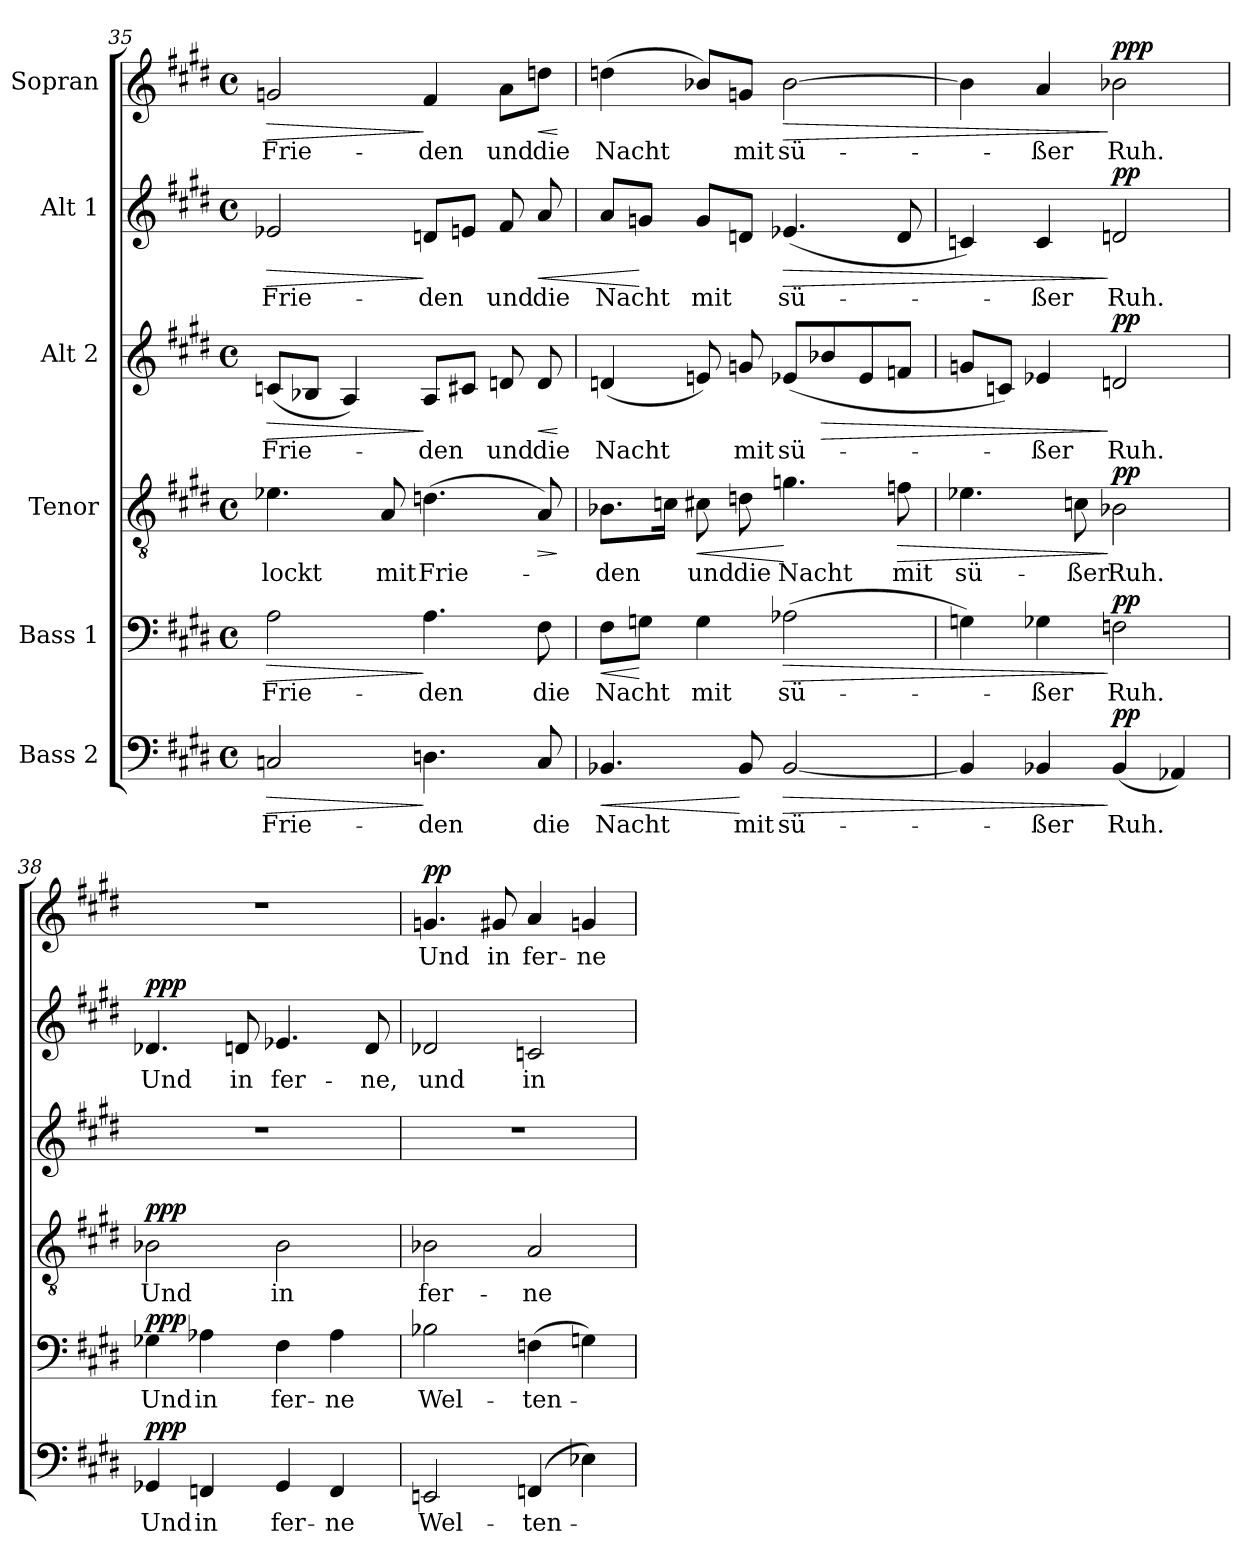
**kern	**text	**dynam	**kern	**text	**dynam	**kern	**text	**dynam	**kern	**text	**dynam	**kern	**text	**dynam	**kern	**text	**dynam
*part6	*part6	*part6	*part5	*part5	*part5	*part4	*part4	*part4	*part3	*part3	*part3	*part2	*part2	*part2	*part1	*part1	*part1
*staff6	*staff6	*staff6	*staff5	*staff5	*staff5	*staff4	*staff4	*staff4	*staff3	*staff3	*staff3	*staff2	*staff2	*staff2	*staff1	*staff1	*staff1
*I"Bass 2	*	*	*I"Bass 1	*	*	*I"Tenor	*	*	*I"Alt 2	*	*	*I"Alt 1	*	*	*I"Sopran	*	*
!!LO:PB:g=z
*clefF4	*	*	*clefF4	*	*	*clefGv2	*	*	*clefG2	*	*	*clefG2	*	*	*clefG2	*	*
*k[f#c#g#d#]	*	*	*k[f#c#g#d#]	*	*	*k[f#c#g#d#]	*	*	*k[f#c#g#d#]	*	*	*k[f#c#g#d#]	*	*	*k[f#c#g#d#]	*	*
*M4/4	*	*	*M4/4	*	*	*M4/4	*	*	*M4/4	*	*	*M4/4	*	*	*M4/4	*	*
*met(c)	*	*	*met(c)	*	*	*met(c)	*	*	*met(c)	*	*	*met(c)	*	*	*met(c)	*	*
=35	=35	=35	=35	=35	=35	=35	=35	=35	=35	=35	=35	=35	=35	=35	=35	=35	=35
!	!LO:LY:b	!LO:HP:b	!	!LO:LY:b	!LO:HP:b	!	!LO:LY:b	!	!	!LO:LY:b	!LO:HP:b	!	!LO:LY:b	!LO:HP:b	!	!LO:LY:b	!LO:HP:b
2Cn/	Frie-	>	2A\	Frie-	>	4.e-X\	lockt	.	(8cn/L	Frie-	>	2e-X/	Frie-	>	2gn/	Frie-	>
.	.	.	.	.	.	.	.	.	8B-X/J	.	.	.	.	.	.	.	.
.	.	.	.	.	.	.	.	.	4A/)	.	.	.	.	.	.	.	.
!	!	!	!	!	!	!	!LO:LY:b	!	!	!	!	!	!	!	!	!	!
.	.	.	.	.	.	8A/	mit	.	.	.	.	.	.	.	.	.	.
!	!LO:LY:b	!	!	!LO:LY:b	!	!	!LO:LY:b	!	!	!LO:LY:b	!	!	!LO:LY:b	!	!	!LO:LY:b	!
4.Dn\	-den	]	4.A\	-den	]	(4.dn\	Frie-	.	8A/L	-den	]	8dn/L	-den	]	4f#/	-den	]
.	.	.	.	.	.	.	.	.	8c#X/J	.	.	8en/J	.	.	.	.	.
!	!	!	!	!	!	!	!	!	!	!LO:LY:b	!LO:DY:a	!	!LO:LY:b	!LO:DY:a	!	!LO:LY:b	!LO:DY:a
.	.	.	.	.	.	.	.	.	8dn/	und	other-dynamics	8f#/	und	other-dynamics	8a\L	und	other-dynamics
!	!LO:LY:b	!LO:DY:a	!	!LO:LY:b	!LO:DY:a	!	!	!LO:HP:b	!	!LO:LY:b	!LO:HP:b	!	!LO:LY:b	!LO:HP:b	!	!LO:LY:b	!LO:HP:b
8C/	die	other-dynamics	8F#\	die	other-dynamics	8A/)	.	>	8d/	die	<	8a/	die	<	8ddn\J	die	<
.	.	.	.	.	.	.	.	]	.	.	[	.	.	.	.	.	[
=36	=36	=36	=36	=36	=36	=36	=36	=36	=36	=36	=36	=36	=36	=36	=36	=36	=36
!	!LO:LY:b	!LO:HP:b	!	!LO:LY:b	!LO:HP:b	!	!LO:LY:b	!	!	!LO:LY:b	!	!	!LO:LY:b	!	!	!LO:LY:b	!
4.BB-X/	Nacht	<	8F#\L	Nacht	<	8.B-X\L	-den	.	(4dn/	Nacht	.	8a/L	Nacht	.	(4ddn\	Nacht	.
.	.	.	8Gn\J	.	[	.	.	.	.	.	.	8gn/J	.	[	.	.	.
!	!	!	!	!	!	!	!	!LO:DY:a	!	!	!	!	!	!	!	!	!
.	.	.	.	.	.	16cn\Jk	.	other-dynamics	.	.	.	.	.	.	.	.	.
!	!	!	!	!LO:LY:b	!	!	!LO:LY:b	!LO:HP:b	!	!	!	!	!LO:LY:b	!	!	!	!
.	.	.	4G\	mit	.	8c#X\	und	<	8en/)	.	.	8g/L	mit	.	8b-X/L)	.	.
!	!LO:LY:b	!	!	!	!	!	!LO:LY:b	!	!	!LO:LY:b	!	!	!	!	!	!LO:LY:b	!
8BB-/	mit	[	.	.	.	8dn\	die	.	8gn/	mit	.	8dn/J	.	.	8gn/J	mit	.
!	!LO:LY:b	!LO:HP:b	!	!LO:LY:b	!LO:HP:b	!	!LO:LY:b	!	!	!LO:LY:b	!	!	!LO:LY:b	!LO:HP:b	!	!LO:LY:b	!LO:HP:b
[2BB-/	sü-	>	(2A-X\	-sü-	>	4.gn\	Nacht	[	(8e-X/L	sü-	.	(4.e-X/	sü-	>	[2b-\	sü-	>
!	!	!	!	!	!	!	!	!	!	!	!LO:HP:b	!	!	!	!	!	!
.	.	.	.	.	.	.	.	.	8b-X/	.	>	.	.	.	.	.	.
.	.	.	.	.	.	.	.	.	8e-/	.	.	.	.	.	.	.	.
!	!	!	!	!	!	!	!LO:LY:b	!LO:HP:b	!	!	!	!	!	!	!	!	!
.	.	.	.	.	.	8fn\	mit	>	8fn/J	.	.	8d/	.	.	.	.	.
=37	=37	=37	=37	=37	=37	=37	=37	=37	=37	=37	=37	=37	=37	=37	=37	=37	=37
!	!	!	!	!	!	!	!LO:LY:b	!	!	!	!	!	!	!	!	!	!
4BB-/]	.	.	4Gn\)	.	.	4.e-X\	sü-	.	8gn/L	.	.	4cn/)	.	.	4b-\]	.	.
.	.	.	.	.	.	.	.	.	8cn/J)	.	.	.	.	.	.	.	.
!	!LO:LY:b	!	!	!LO:LY:b	!	!	!	!	!	!LO:LY:b	!	!	!LO:LY:b	!	!	!LO:LY:b	!
4BB-X/	-ßer	.	4G-X\	-ßer	.	.	.	.	4e-X/	-ßer	.	4c/	-ßer	.	4a/	-ßer	.
!	!	!	!	!	!	!	!LO:LY:b	!	!	!	!	!	!	!	!	!	!
.	.	.	.	.	.	8cn\	-ßer	.	.	.	.	.	.	.	.	.	.
!	!LO:LY:b	!LO:DY:n=1:a	!	!LO:LY:b	!LO:DY:n=1:a	!	!LO:LY:b	!LO:DY:n=1:a	!	!LO:LY:b	!LO:DY:n=1:a	!	!LO:LY:b	!LO:DY:n=1:a	!	!LO:LY:b	!LO:DY:n=1:a
(4BB-/	Ruh.	] pp	2Fn\	Ruh.	] pp	2B-X\	Ruh.	] pp	2dn/	Ruh.	] pp	2dn/	Ruh.	] pp	2b-X\	Ruh.	] ppp
4AA-X/)	.	.	.	.	.	.	.	.	.	.	.	.	.	.	.	.	.
!!LO:LB:g=z
=38	=38	=38	=38	=38	=38	=38	=38	=38	=38	=38	=38	=38	=38	=38	=38	=38	=38
!	!LO:LY:b	!LO:DY:a	!	!LO:LY:b	!LO:DY:a	!	!LO:LY:b	!LO:DY:a	!	!	!	!	!LO:LY:b	!LO:DY:a	!	!	!
4GG-X/	Und	ppp	4G-X\	Und	ppp	2B-X\	Und	ppp	1r	.	.	4.d-X/	Und	ppp	1r	.	.
!	!LO:LY:b	!	!	!LO:LY:b	!	!	!	!	!	!	!	!	!	!	!	!	!
4FFn/	in	.	4A-X\	in	.	.	.	.	.	.	.	.	.	.	.	.	.
!	!	!	!	!	!	!	!	!	!	!	!	!	!LO:LY:b	!	!	!	!
.	.	.	.	.	.	.	.	.	.	.	.	8dn/	in	.	.	.	.
!	!LO:LY:b	!	!	!LO:LY:b	!	!	!LO:LY:b	!	!	!	!	!	!LO:LY:b	!	!	!	!
4GG-/	fer-	.	4F#\	fer-	.	2B-\	in	.	.	.	.	4.e-X/	fer-	.	.	.	.
!	!LO:LY:b	!	!	!LO:LY:b	!	!	!	!	!	!	!	!	!	!	!	!	!
4FF/	-ne	.	4A-\	-ne	.	.	.	.	.	.	.	.	.	.	.	.	.
!	!	!	!	!	!	!	!	!	!	!	!	!	!LO:LY:b	!	!	!	!
.	.	.	.	.	.	.	.	.	.	.	.	8d/	-ne,	.	.	.	.
=39	=39	=39	=39	=39	=39	=39	=39	=39	=39	=39	=39	=39	=39	=39	=39	=39	=39
!	!LO:LY:b	!	!	!LO:LY:b	!	!	!LO:LY:b	!	!	!	!	!	!LO:LY:b	!	!	!LO:LY:b	!LO:DY:a
2EEn/	Wel-	.	2B-X\	Wel-	.	2B-X\	fer-	.	1r	.	.	2d-X/	und	.	4.gn/	Und	pp
!	!	!	!	!	!	!	!	!	!	!	!	!	!	!	!	!LO:LY:b	!
.	.	.	.	.	.	.	.	.	.	.	.	.	.	.	8g#X/	in	.
!	!LO:LY:b	!	!	!LO:LY:b	!	!	!LO:LY:b	!	!	!	!	!	!LO:LY:b	!	!	!LO:LY:b	!
(4FFn/	-ten-	.	(4Fn\	-ten-	.	2A/	-ne	.	.	.	.	2cn/	in	.	4a/	fer-	.
!	!	!	!	!	!	!	!	!	!	!	!	!	!	!	!	!LO:LY:b	!
4E-X\)	.	.	4Gn\)	.	.	.	.	.	.	.	.	.	.	.	4gn/	-ne	.
=	=	=	=	=	=	=	=	=	=	=	=	=	=	=	=	=	=
*-	*-	*-	*-	*-	*-	*-	*-	*-	*-	*-	*-	*-	*-	*-	*-	*-	*-
